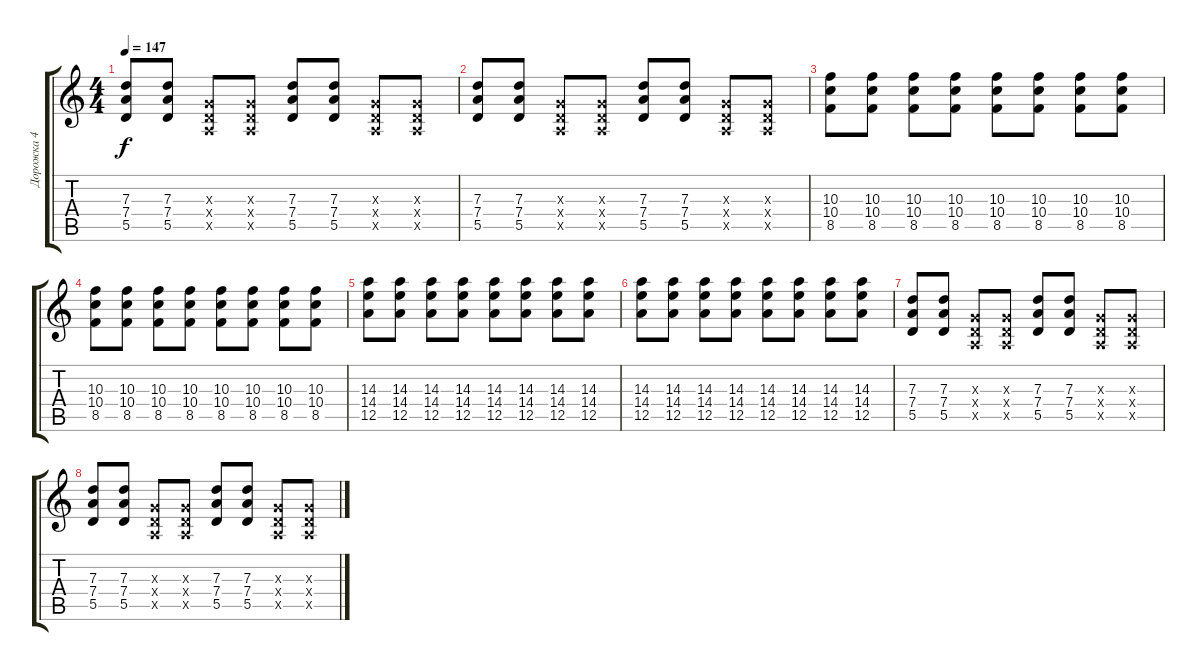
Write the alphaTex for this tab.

\track ("Дорожка 4" "Дорожка 4") {instrument overdrivenguitar}
\staff {score tabs}
\tuning (E4 B3 G3 D3 A2 E2) {hide}
\ts (4 4)
\tempo 147
\clef g2
\ks c
(7.3 7.4 5.5).8{dy f} (7.3 7.4 5.5).8 (0.3{x} 0.4{x} 0.5{x}).8 (0.3{x} 0.4{x} 0.5{x}).8 (7.3 7.4 5.5).8 (7.3 7.4 5.5).8 (0.3{x} 0.4{x} 0.5{x}).8 (0.3{x} 0.4{x} 0.5{x}).8 |
(7.3 7.4 5.5).8 (7.3 7.4 5.5).8 (0.3{x} 0.4{x} 0.5{x}).8 (0.3{x} 0.4{x} 0.5{x}).8 (7.3 7.4 5.5).8 (7.3 7.4 5.5).8 (0.3{x} 0.4{x} 0.5{x}).8 (0.3{x} 0.4{x} 0.5{x}).8 |
(10.3 10.4 8.5).8 (10.3 10.4 8.5).8 (10.3 10.4 8.5).8 (10.3 10.4 8.5).8 (10.3 10.4 8.5).8 (10.3 10.4 8.5).8 (10.3 10.4 8.5).8 (10.3 10.4 8.5).8 |
(10.3 10.4 8.5).8 (10.3 10.4 8.5).8 (10.3 10.4 8.5).8 (10.3 10.4 8.5).8 (10.3 10.4 8.5).8 (10.3 10.4 8.5).8 (10.3 10.4 8.5).8 (10.3 10.4 8.5).8 |
(14.3 14.4 12.5).8 (14.3 14.4 12.5).8 (14.3 14.4 12.5).8 (14.3 14.4 12.5).8 (14.3 14.4 12.5).8 (14.3 14.4 12.5).8 (14.3 14.4 12.5).8 (14.3 14.4 12.5).8 |
(14.3 14.4 12.5).8 (14.3 14.4 12.5).8 (14.3 14.4 12.5).8 (14.3 14.4 12.5).8 (14.3 14.4 12.5).8 (14.3 14.4 12.5).8 (14.3 14.4 12.5).8 (14.3 14.4 12.5).8 |
(7.3 7.4 5.5).8 (7.3 7.4 5.5).8 (0.3{x} 0.4{x} 0.5{x}).8 (0.3{x} 0.4{x} 0.5{x}).8 (7.3 7.4 5.5).8 (7.3 7.4 5.5).8 (0.3{x} 0.4{x} 0.5{x}).8 (0.3{x} 0.4{x} 0.5{x}).8 |
(7.3 7.4 5.5).8 (7.3 7.4 5.5).8 (0.3{x} 0.4{x} 0.5{x}).8 (0.3{x} 0.4{x} 0.5{x}).8 (7.3 7.4 5.5).8 (7.3 7.4 5.5).8 (0.3{x} 0.4{x} 0.5{x}).8 (0.3{x} 0.4{x} 0.5{x}).8
